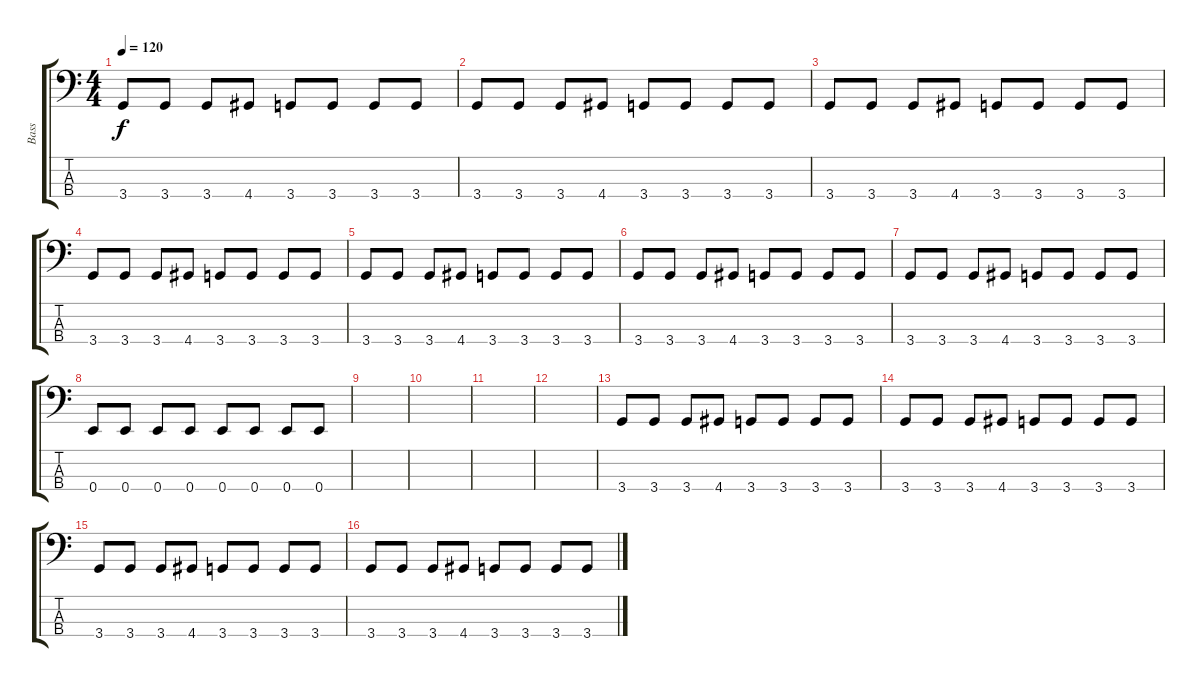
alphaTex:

\track ("Bass" "Bass") {instrument electricbassfinger}
\staff {score tabs}
\tuning (G2 D2 A1 E1) {hide}
\ts (4 4)
\tempo 120
\clef f4
\ks c
3.4.8{dy f} 3.4.8 3.4.8 4.4.8 3.4.8 3.4.8 3.4.8 3.4.8 |
3.4.8 3.4.8 3.4.8 4.4.8 3.4.8 3.4.8 3.4.8 3.4.8 |
3.4.8 3.4.8 3.4.8 4.4.8 3.4.8 3.4.8 3.4.8 3.4.8 |
3.4.8 3.4.8 3.4.8 4.4.8 3.4.8 3.4.8 3.4.8 3.4.8 |
3.4.8 3.4.8 3.4.8 4.4.8 3.4.8 3.4.8 3.4.8 3.4.8 |
3.4.8 3.4.8 3.4.8 4.4.8 3.4.8 3.4.8 3.4.8 3.4.8 |
3.4.8 3.4.8 3.4.8 4.4.8 3.4.8 3.4.8 3.4.8 3.4.8 |
0.4.8 0.4.8 0.4.8 0.4.8 0.4.8 0.4.8 0.4.8 0.4.8 |
|
|
|
|
3.4.8 3.4.8 3.4.8 4.4.8 3.4.8 3.4.8 3.4.8 3.4.8 |
3.4.8 3.4.8 3.4.8 4.4.8 3.4.8 3.4.8 3.4.8 3.4.8 |
3.4.8 3.4.8 3.4.8 4.4.8 3.4.8 3.4.8 3.4.8 3.4.8 |
3.4.8 3.4.8 3.4.8 4.4.8 3.4.8 3.4.8 3.4.8 3.4.8
